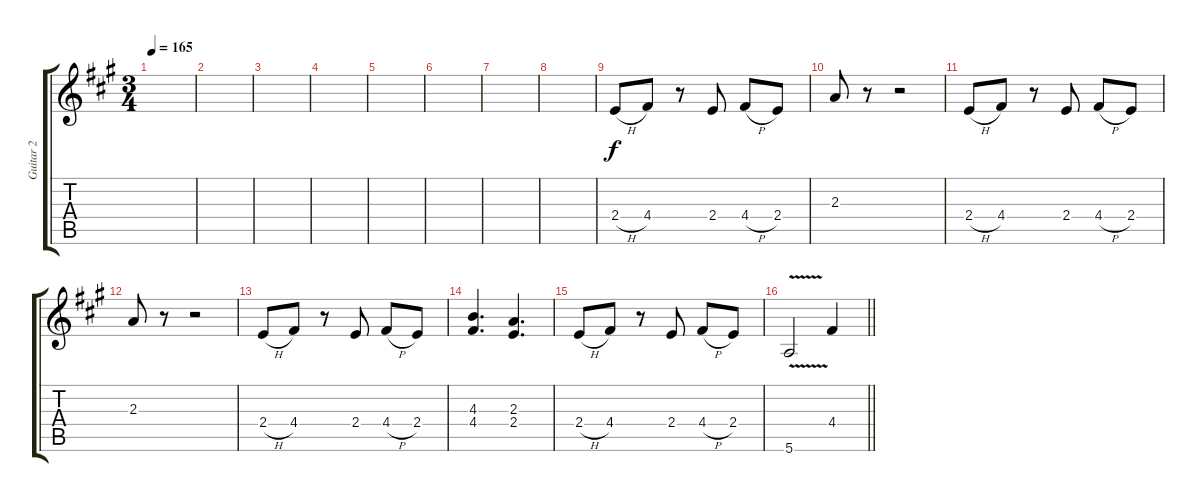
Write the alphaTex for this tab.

\track ("Guitar 2" "Guitar 2") {instrument overdrivenguitar}
\staff {score tabs}
\tuning (E4 B3 G3 D3 A2 E2) {hide}
\ts (3 4)
\tempo 165
\clef g2
\ks a
|
|
|
|
|
|
|
|
2.4{h}.8 4.4.8 r.8 2.4.8 4.4{h}.8 2.4.8 |
2.3.8 r.8 r.2 |
2.4{h}.8 4.4.8 r.8 2.4.8 4.4{h}.8 2.4.8 |
2.3.8 r.8 r.2 |
2.4{h}.8 4.4.8 r.8 2.4.8 4.4{h}.8 2.4.8 |
(4.3 4.4).4{d} (2.3 2.4).4{d} |
2.4{h}.8 4.4.8 r.8 2.4.8 4.4{h}.8 2.4.8 |
\barLineRight lightlight
5.6{v}.2 4.4.4
